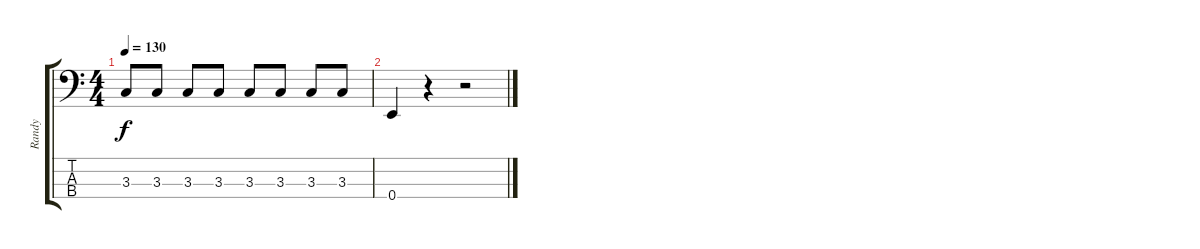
\track ("Randy" "Randy") {instrument acousticguitarsteel}
\staff {score tabs}
\tuning (G2 D2 A1 E1) {hide}
\ts (4 4)
\tempo 130
\clef f4
\ks c
3.3.8{dy f} 3.3.8 3.3.8 3.3.8 3.3.8 3.3.8 3.3.8 3.3.8 |
0.4.4 r.4 r.2
